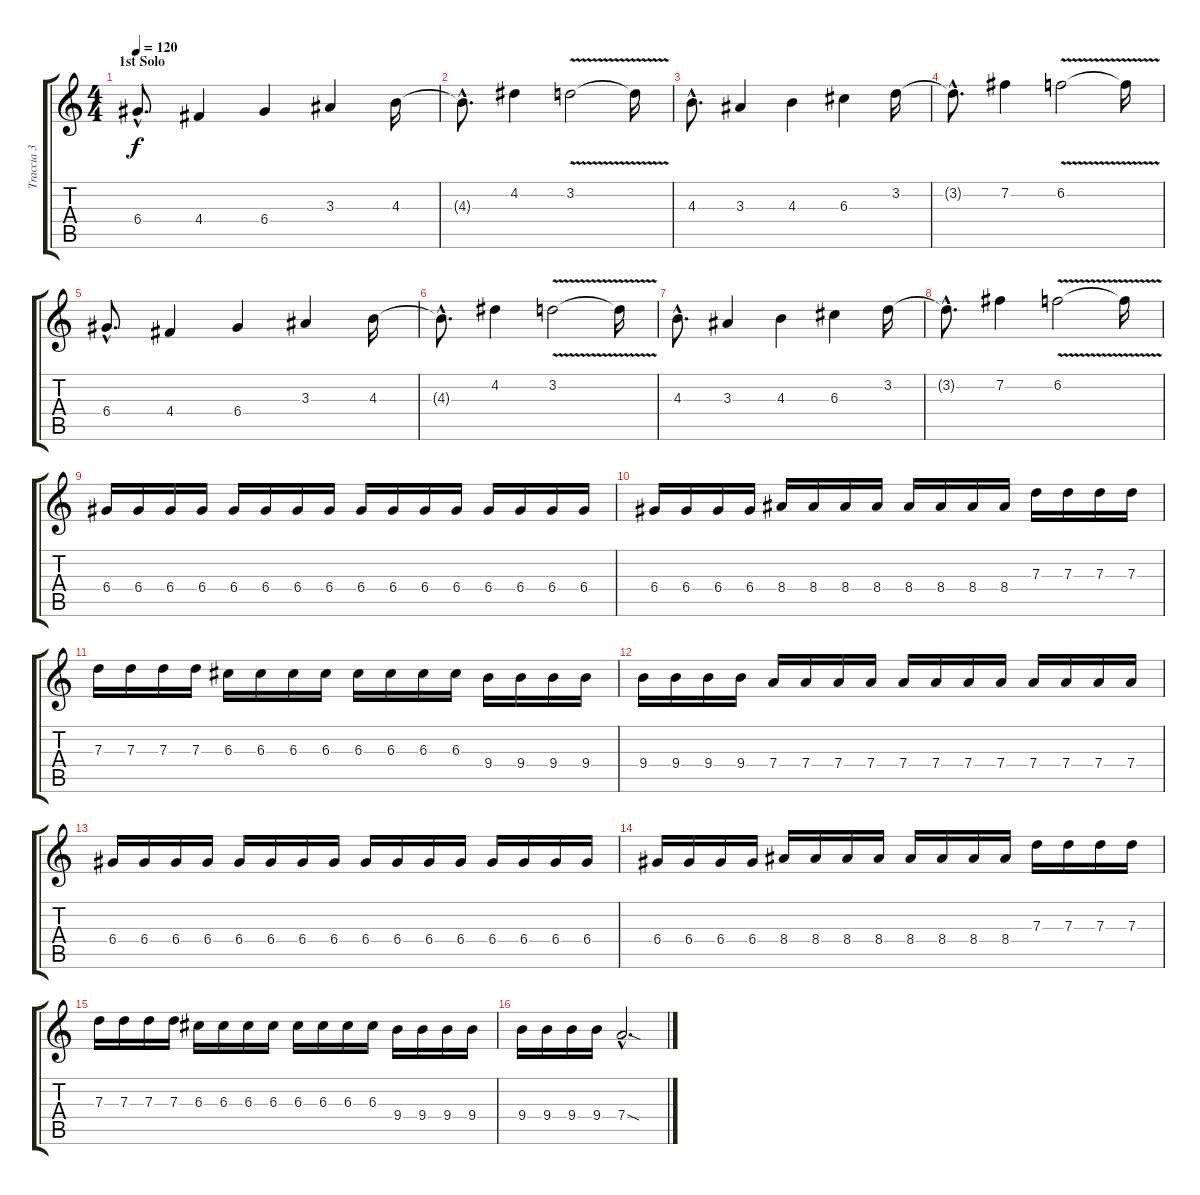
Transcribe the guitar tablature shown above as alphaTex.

\track ("Traccia 3" "Traccia 3") {instrument overdrivenguitar}
\staff {score tabs}
\tuning (E4 B3 G3 D3 A2 E2) {hide}
\ts (4 4)
\section ("" "1st Solo")
\tempo 120
\clef g2
\ks c
6.4{hac}.8{d dy f} 4.4.4 6.4.4 3.3.4 4.3.16 |
4.3{hac t}.8{d} 4.2.4 3.2{v}.2 3.2{t}.16 |
4.3{hac}.8{d} 3.3.4 4.3.4 6.3.4 3.2.16 |
3.2{hac t}.8{d} 7.2.4 6.2{v}.2 6.2{t}.16 |
6.4{hac}.8{d} 4.4.4 6.4.4 3.3.4 4.3.16 |
4.3{hac t}.8{d} 4.2.4 3.2{v}.2 3.2{t}.16 |
4.3{hac}.8{d} 3.3.4 4.3.4 6.3.4 3.2.16 |
3.2{hac t}.8{d} 7.2.4 6.2{v}.2 6.2{t}.16 |
6.4.16 6.4.16 6.4.16 6.4.16 6.4.16 6.4.16 6.4.16 6.4.16 6.4.16 6.4.16 6.4.16 6.4.16 6.4.16 6.4.16 6.4.16 6.4.16 |
6.4.16 6.4.16 6.4.16 6.4.16 8.4.16 8.4.16 8.4.16 8.4.16 8.4.16 8.4.16 8.4.16 8.4.16 7.3.16 7.3.16 7.3.16 7.3.16 |
7.3.16 7.3.16 7.3.16 7.3.16 6.3.16 6.3.16 6.3.16 6.3.16 6.3.16 6.3.16 6.3.16 6.3.16 9.4.16 9.4.16 9.4.16 9.4.16 |
9.4.16 9.4.16 9.4.16 9.4.16 7.4.16 7.4.16 7.4.16 7.4.16 7.4.16 7.4.16 7.4.16 7.4.16 7.4.16 7.4.16 7.4.16 7.4.16 |
6.4.16 6.4.16 6.4.16 6.4.16 6.4.16 6.4.16 6.4.16 6.4.16 6.4.16 6.4.16 6.4.16 6.4.16 6.4.16 6.4.16 6.4.16 6.4.16 |
6.4.16 6.4.16 6.4.16 6.4.16 8.4.16 8.4.16 8.4.16 8.4.16 8.4.16 8.4.16 8.4.16 8.4.16 7.3.16 7.3.16 7.3.16 7.3.16 |
7.3.16 7.3.16 7.3.16 7.3.16 6.3.16 6.3.16 6.3.16 6.3.16 6.3.16 6.3.16 6.3.16 6.3.16 9.4.16 9.4.16 9.4.16 9.4.16 |
9.4.16 9.4.16 9.4.16 9.4.16 7.4{sod hac}.2{d}
